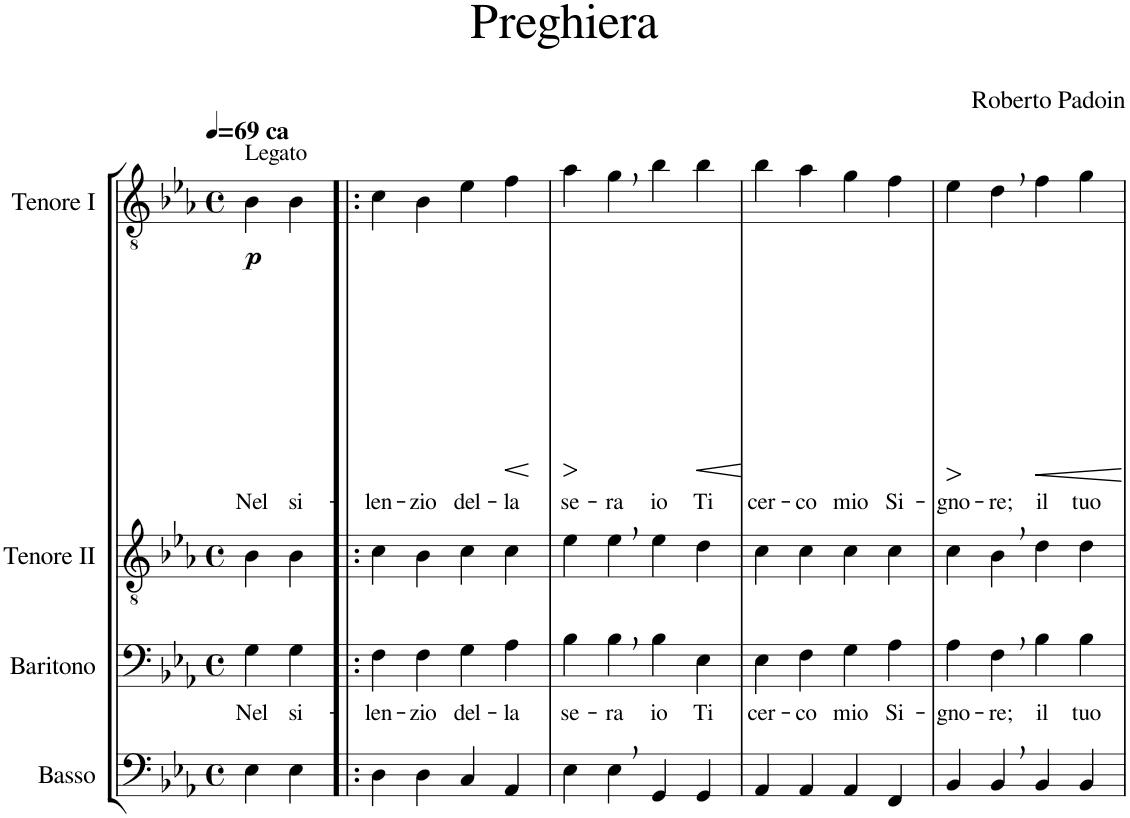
**kern	**kern	**text	**kern	**kern	**text	**dynam
*part4	*part3	*part3	*part2	*part1	*part1	*part1
*staff4	*staff3	*staff3	*staff2	*staff1	*staff1	*staff1
*I"Basso	*I"Baritono	*	*I"Tenore II	*I"Tenore I	*	*
*I'B.	*I'Bar.	*	*I'T2	*I'T1	*	*
*clefF4	*clefF4	*	*clefGv2	*clefGv2	*	*
*k[b-e-a-]	*k[b-e-a-]	*	*k[b-e-a-]	*k[b-e-a-]	*	*
*M4/4	*M4/4	*	*M4/4	*M4/4	*	*
*met(c)	*met(c)	*	*met(c)	*met(c)	*	*
*MM69	*MM69	*	*MM69	*MM69	*	*
=	=	=	=	=	=	=
!	!	!	!	!LO:TX:a:B:t=ca	!	!
!	!	!	!	!LO:TX:a:t=Legato	!	!
!	!	!LO:LY:b	!	!	!LO:LY:b	!LO:DY:b
4E-\	4G\	Nel	4B-\	4B-\	Nel	p
!	!	!LO:LY:b	!	!	!LO:LY:b	!
4E-\	4G\	si-	4B-\	4B-\	si-	.
=1!|:	=1!|:	=1!|:	=1!|:	=1!|:	=1!|:	=1!|:
!	!	!LO:LY:b	!	!	!LO:LY:b	!
4D\	4F\	-len-	4c\	4c\	-len-	.
!	!	!LO:LY:b	!	!	!LO:LY:b	!
4D\	4F\	-zio	4B-\	4B-\	-zio	.
!	!	!LO:LY:b	!	!	!LO:LY:b	!
4C/	4G\	del-	4c\	4e-\	del-	.
!	!	!LO:LY:b	!	!	!LO:LY:b	!LO:HP:b
4AA-/	4A-\	-la	4c\	4f\	-la	<
.	.	.	.	.	.	[
=2	=2	=2	=2	=2	=2	=2
!	!	!LO:LY:b	!	!	!LO:LY:b	!LO:HP:b
4E-\	4B-\	se-	4e-\	4a-\	se-	>
!	!	!LO:LY:b	!	!	!LO:LY:b	!
4E-,\	4B-,\	-ra	4e-,\	4g,\	-ra	]
!	!	!LO:LY:b	!	!	!LO:LY:b	!
4GG/	4B-\	io	4e-\	4b-\	io	.
!	!	!LO:LY:b	!	!	!LO:LY:b	!LO:HP:b
4GG/	4E-\	Ti	4d\	4b-\	Ti	<
.	.	.	.	.	.	[
=3	=3	=3	=3	=3	=3	=3
!	!	!LO:LY:b	!	!	!LO:LY:b	!
4AA-/	4E-\	cer-	4c\	4b-\	cer-	.
!	!	!LO:LY:b	!	!	!LO:LY:b	!
4AA-/	4F\	-co	4c\	4a-\	-co	.
!	!	!LO:LY:b	!	!	!LO:LY:b	!
4AA-/	4G\	mio	4c\	4g\	mio	.
!	!	!LO:LY:b	!	!	!LO:LY:b	!
4FF/	4A-\	Si-	4c\	4f\	Si-	.
=4	=4	=4	=4	=4	=4	=4
!	!	!LO:LY:b	!	!	!LO:LY:b	!LO:HP:b
4BB-/	4A-\	-gno-	4c\	4e-\	-gno-	>
!	!	!LO:LY:b	!	!	!LO:LY:b	!
4BB-,/	4F,\	-re;	4B-,\	4d,\	-re;	]
!	!	!LO:LY:b	!	!	!LO:LY:b	!
4BB-/	4B-\	il	4d\	4f\	il	.
!	!	!LO:LY:b	!	!	!LO:LY:b	!
4BB-/	4B-\	tuo	4d\	4g\	tuo	.
=	=	=	=	=	=	=
*-	*-	*-	*-	*-	*-	*-
